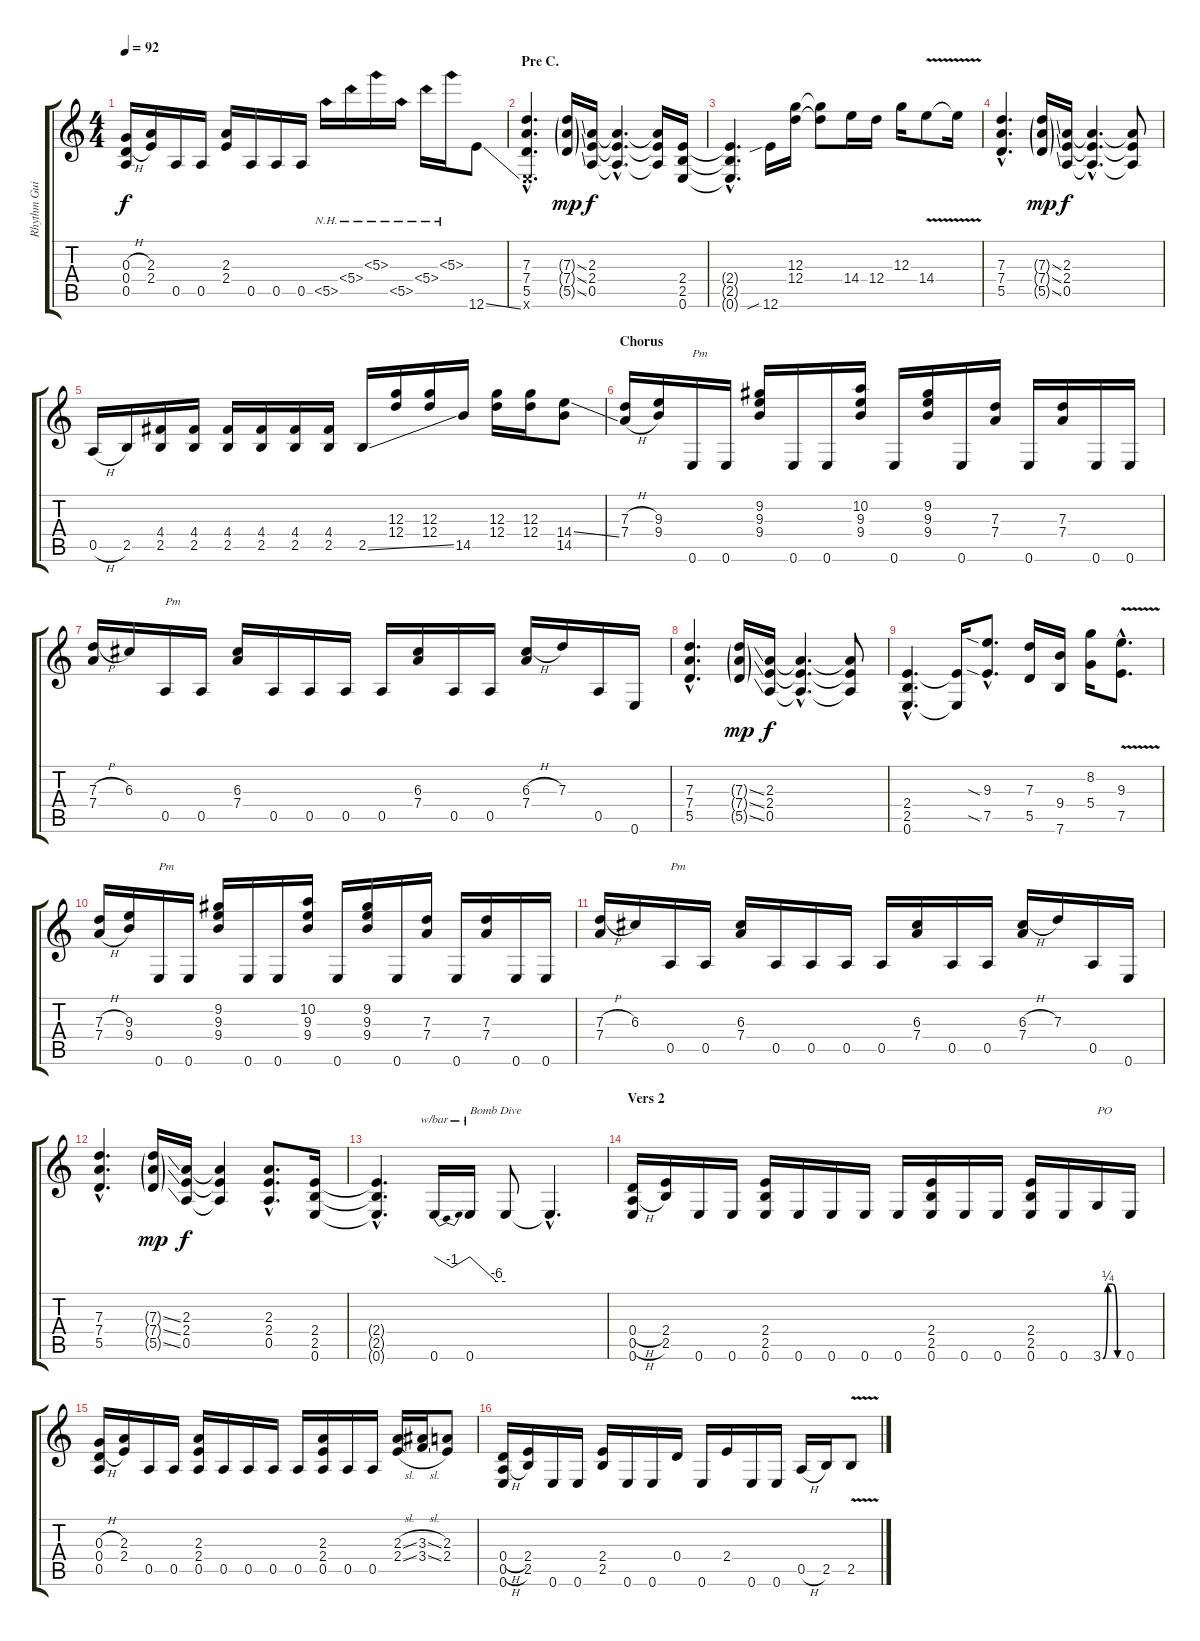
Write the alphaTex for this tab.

\track ("Rhythm Guitar" "Rhythm Gui") {instrument distortionguitar}
\staff {score tabs}
\tuning (E4 B3 G3 D3 A2 E2) {hide}
\ts (4 4)
\tempo 92
\clef g2
\ks c
(0.3{h} 0.4{h} 0.5).16{dy f} (2.3 2.4).16 0.5.16 0.5.16 (2.3 2.4).16 0.5.16 0.5.16 0.5.16 5.5{nh}.16 5.4{nh}.16 5.3{nh}.16 5.5{nh}.16 5.4{nh}.16 5.3{nh}.16 12.6{ss}.8 |
\section ("" "Pre C.")
(7.3{hac} 7.4{hac} 5.5{hac} 0.6{hac x}).4{d} (7.3{ss g} 7.4{ss g} 5.5{ss g}).16{dy mp} (2.3 2.4 0.5).16{dy f} (2.3{hac t} 2.4{hac t} 0.5{hac t}).4{d} (2.3{t} 2.4{t} 0.5{t}).16 (2.4 2.5 0.6).16 |
(2.4{hac t} 2.5{hac t} 0.6{hac t}).4{d} 12.6{sib}.16 (12.3 12.4).16 (12.3{t} 12.4{t}).8 14.4.16 12.4.16 12.3.16 14.4{v}.8 14.4{t}.16 |
(7.3{hac} 7.4{hac} 5.5{hac}).4{d} (7.3{ss g} 7.4{ss g} 5.5{ss g}).16{dy mp} (2.3 2.4 0.5).16{dy f} (2.3{hac t} 2.4{hac t} 0.5{hac t}).4{d} (2.3{t} 2.4{t} 0.5{t}).8 |
0.5{h}.16 2.5.16 (4.4 2.5).16 (4.4 2.5).16 (4.4 2.5).16 (4.4 2.5).16 (4.4 2.5).16 (4.4 2.5).16 2.5{ss}.16 (12.3 12.4).16 (12.3 12.4).16 14.5.16 (12.3 12.4).16 (12.3 12.4).16 (14.4{ss} 14.5).8 |
\section ("" "Chorus")
(7.3{h} 7.4{h}).16 (9.3 9.4).16 0.6.16{txt "Pm"} 0.6.16 (9.2 9.3 9.4).16 0.6.16 0.6.16 (10.2 9.3 9.4).16 0.6.16 (9.2 9.3 9.4).16 0.6.16 (7.3 7.4).16 0.6.16 (7.3 7.4).16 0.6.16 0.6.16 |
(7.3{h} 7.4).16 6.3.16 0.5.16{txt "Pm"} 0.5.16 (6.3 7.4).16 0.5.16 0.5.16 0.5.16 0.5.16 (6.3 7.4).16 0.5.16 0.5.16 (6.3{h} 7.4).16 7.3.16 0.5.16 0.6.16 |
(7.3{hac} 7.4{hac} 5.5{hac}).4{d} (7.3{ss g} 7.4{ss g} 5.5{ss g}).16{dy mp} (2.3 2.4 0.5).16{dy f} (2.3{hac t} 2.4{hac t} 0.5{hac t}).4{d} (2.3{t} 2.4{t} 0.5{t}).8 |
(2.4{hac} 2.5{hac} 0.6{hac}).4{d} (2.4{t} 0.6{t}).16 (9.3{sia hac} 7.5{sia hac}).8{d} (7.3 5.5).16 (9.4 7.6).16 (8.2 5.4).16 (9.3{v hac} 7.5{hac}).8{d} |
(7.3{h} 7.4{h}).16 (9.3 9.4).16 0.6.16{txt "Pm"} 0.6.16 (9.2 9.3 9.4).16 0.6.16 0.6.16 (10.2 9.3 9.4).16 0.6.16 (9.2 9.3 9.4).16 0.6.16 (7.3 7.4).16 0.6.16 (7.3 7.4).16 0.6.16 0.6.16 |
(7.3{h} 7.4).16 6.3.16 0.5.16{txt "Pm"} 0.5.16 (6.3 7.4).16 0.5.16 0.5.16 0.5.16 0.5.16 (6.3 7.4).16 0.5.16 0.5.16 (6.3{h} 7.4).16 7.3.16 0.5.16 0.6.16 |
(7.3{hac} 7.4{hac} 5.5{hac}).4{d} (7.3{ss g} 7.4{ss g} 5.5{ss g}).16{dy mp} (2.3 2.4 0.5).16{dy f} (2.3{t} 2.4{t} 0.5{t}).4 (2.3{hac} 2.4{hac} 0.5{hac}).8{d} (2.4 2.5 0.6).16 |
(2.4{hac t} 2.5{hac t} 0.6{hac t}).4{d} 0.6.16{tbe (dip default 0 0 30 -4 60 0)} 0.6.16{tbe (custom default 0 0 45 -24 60 -24) txt "Bomb Dive"} 0.6{t}.8 0.6{hac t}.4{d} |
\section ("" "Vers 2")
(0.4{h} 0.5{h} 0.6).16 (2.4 2.5).16 0.6.16 0.6.16 (2.4 2.5 0.6).16 0.6.16 0.6.16 0.6.16 0.6.16 (2.4 2.5 0.6).16 0.6.16 0.6.16 (2.4 2.5 0.6).16 0.6.16 3.6{be (custom 0 0 15 1 30 1 45 0 60 0)}.16{txt "PO"} 0.6.16 |
(0.3{h} 0.4{h} 0.5).16 (2.3 2.4).16 0.5.16 0.5.16 (2.3 2.4 0.5).16 0.5.16 0.5.16 0.5.16 0.5.16 (2.3 2.4 0.5).16 0.5.16 0.5.16 (2.3{sl} 2.4{sl}).16 (3.3{sl} 3.4{sl}).16 (2.3 2.4).8 |
(0.4{h} 0.5{h} 0.6).16 (2.4 2.5).16 0.6.16 0.6.16 (2.4 2.5).16 0.6.16 0.6.16 0.4.16 0.6.16 2.4.16 0.6.16 0.6.16 0.5{h}.16 2.5.16 2.5{v}.8
